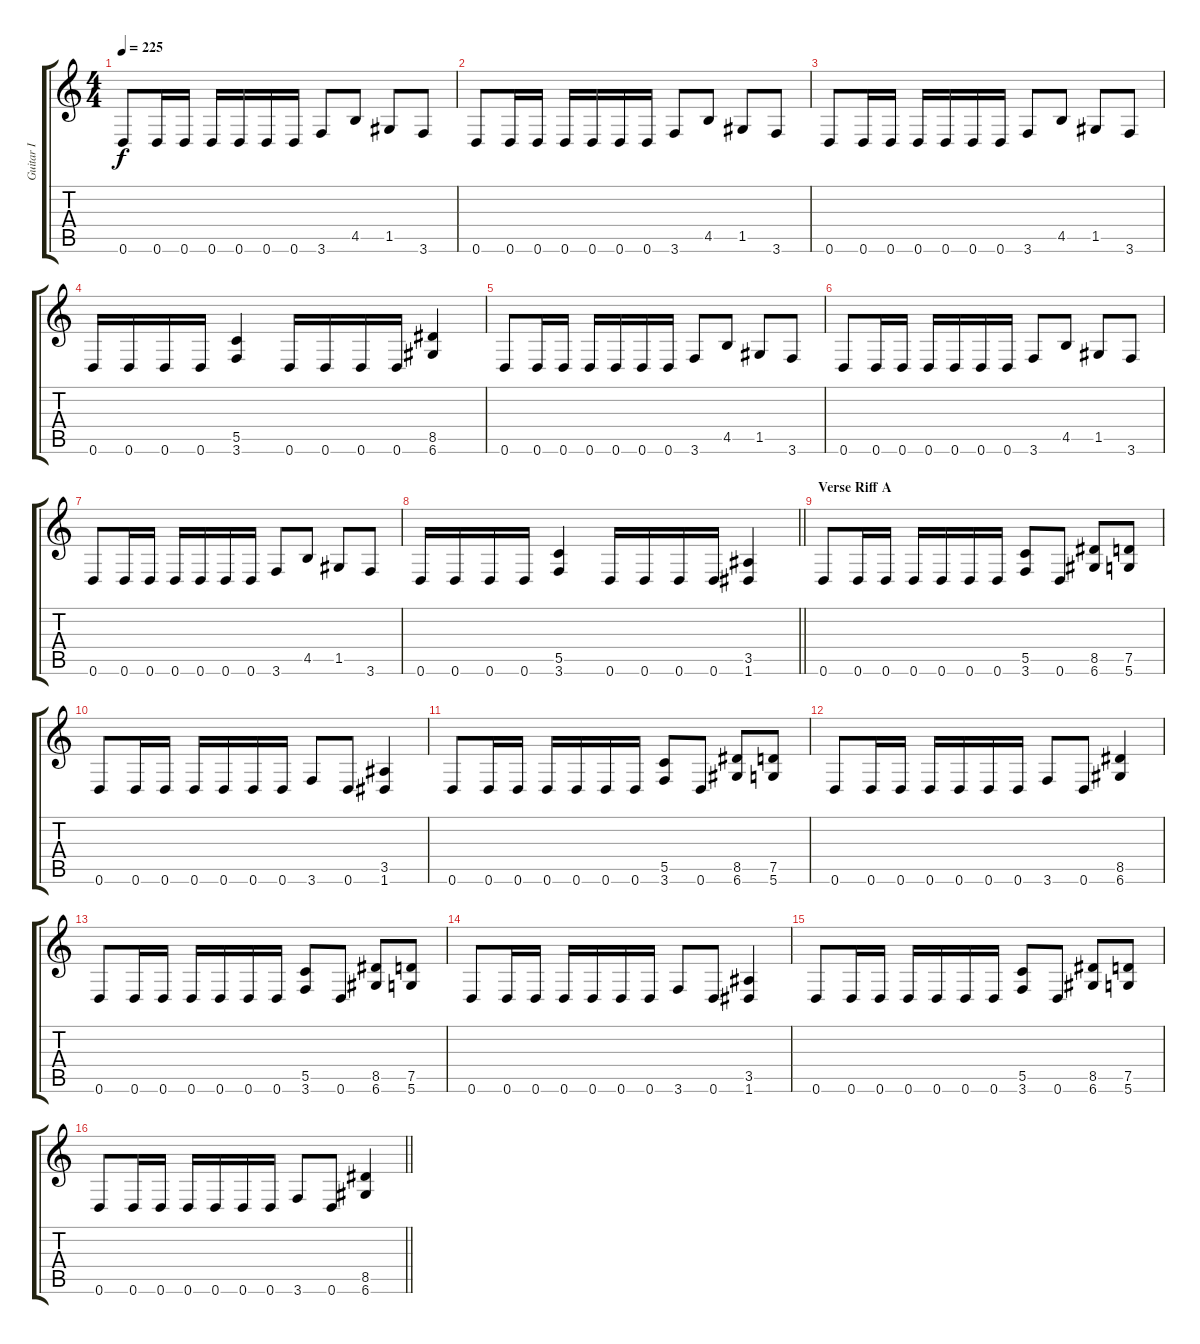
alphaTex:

\track ("Guitar I" "Guitar I") {instrument distortionguitar}
\staff {score tabs}
\tuning (D4 A3 F3 C3 G2 D2) {hide}
\ts (4 4)
\tempo 225
\clef g2
\ks c
0.6.8{dy f} 0.6.16 0.6.16 0.6.16 0.6.16 0.6.16 0.6.16 3.6.8 4.5.8 1.5.8 3.6.8 |
0.6.8 0.6.16 0.6.16 0.6.16 0.6.16 0.6.16 0.6.16 3.6.8 4.5.8 1.5.8 3.6.8 |
0.6.8 0.6.16 0.6.16 0.6.16 0.6.16 0.6.16 0.6.16 3.6.8 4.5.8 1.5.8 3.6.8 |
0.6.16 0.6.16 0.6.16 0.6.16 (5.5 3.6).4 0.6.16 0.6.16 0.6.16 0.6.16 (8.5 6.6).4 |
0.6.8 0.6.16 0.6.16 0.6.16 0.6.16 0.6.16 0.6.16 3.6.8 4.5.8 1.5.8 3.6.8 |
0.6.8 0.6.16 0.6.16 0.6.16 0.6.16 0.6.16 0.6.16 3.6.8 4.5.8 1.5.8 3.6.8 |
0.6.8 0.6.16 0.6.16 0.6.16 0.6.16 0.6.16 0.6.16 3.6.8 4.5.8 1.5.8 3.6.8 |
\barLineRight lightlight
0.6.16 0.6.16 0.6.16 0.6.16 (5.5 3.6).4 0.6.16 0.6.16 0.6.16 0.6.16 (3.5 1.6).4 |
\section ("" "Verse Riff A")
0.6.8 0.6.16 0.6.16 0.6.16 0.6.16 0.6.16 0.6.16 (5.5 3.6).8 0.6.8 (8.5 6.6).8 (7.5 5.6).8 |
0.6.8 0.6.16 0.6.16 0.6.16 0.6.16 0.6.16 0.6.16 3.6.8 0.6.8 (3.5 1.6).4 |
0.6.8 0.6.16 0.6.16 0.6.16 0.6.16 0.6.16 0.6.16 (5.5 3.6).8 0.6.8 (8.5 6.6).8 (7.5 5.6).8 |
0.6.8 0.6.16 0.6.16 0.6.16 0.6.16 0.6.16 0.6.16 3.6.8 0.6.8 (8.5 6.6).4 |
0.6.8 0.6.16 0.6.16 0.6.16 0.6.16 0.6.16 0.6.16 (5.5 3.6).8 0.6.8 (8.5 6.6).8 (7.5 5.6).8 |
0.6.8 0.6.16 0.6.16 0.6.16 0.6.16 0.6.16 0.6.16 3.6.8 0.6.8 (3.5 1.6).4 |
0.6.8 0.6.16 0.6.16 0.6.16 0.6.16 0.6.16 0.6.16 (5.5 3.6).8 0.6.8 (8.5 6.6).8 (7.5 5.6).8 |
\barLineRight lightlight
0.6.8 0.6.16 0.6.16 0.6.16 0.6.16 0.6.16 0.6.16 3.6.8 0.6.8 (8.5 6.6).4
